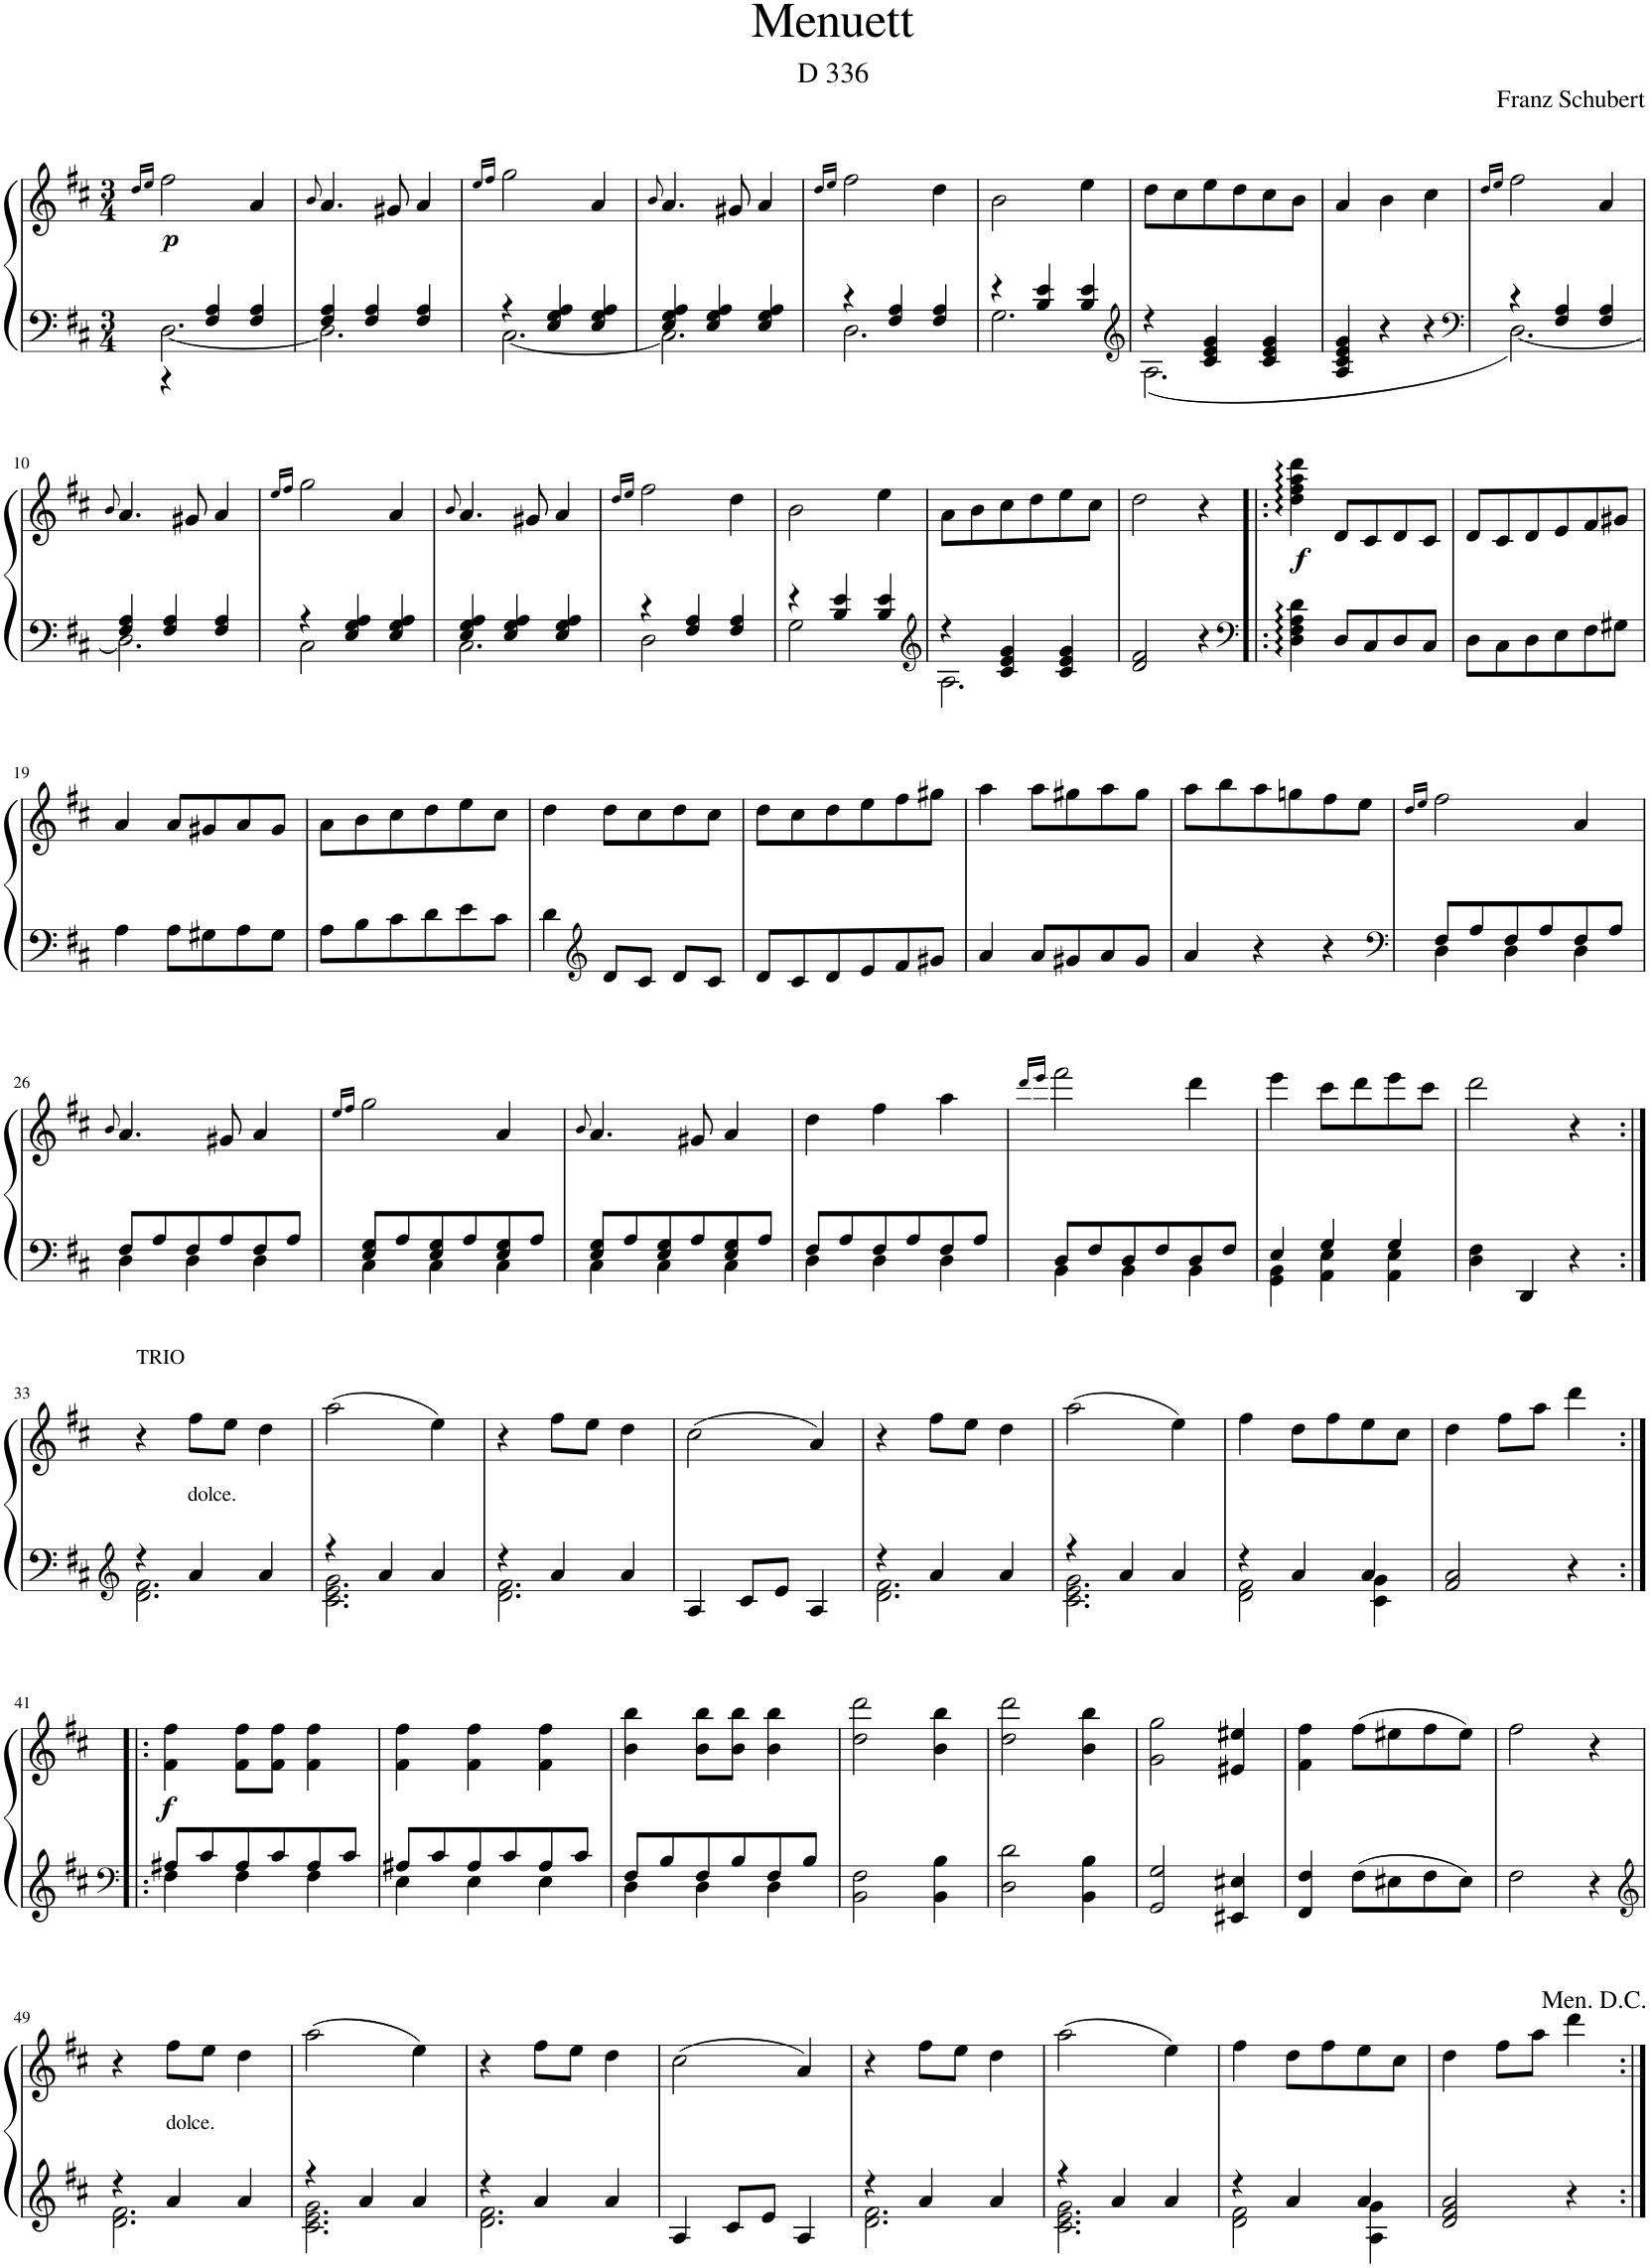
**kern	**kern	**dynam
*part1	*part1	*part1
*staff2	*staff1	*staff1/2
*I"Piano	*	*
*I'Pno.	*	*
*clefF4	*clefG2	*
*k[f#c#]	*k[f#c#]	*
*M3/4	*M3/4	*
=1	=1	=1
.	16qdd/LL	.
.	16qee/JJ	.
*^	*	*
!	!	!	!LO:DY:b
[2.D\	4r	2ff#\	p
.	4F#/ 4A/	.	.
.	4F#/ 4A/	4a/	.
=2	=2	=2	=2
.	.	8qb/	.
4F#/ 4A/	2.D\]	4.a/	.
4F#/ 4A/	.	.	.
.	.	8g#X/	.
4F#/ 4A/	.	4a/	.
=3	=3	=3	=3
.	.	16qee/LL	.
.	.	16qff#/JJ	.
4r	[2.C#\	2gg\	.
4E/ 4G/ 4A/	.	.	.
4E/ 4G/ 4A/	.	4a/	.
=4	=4	=4	=4
.	.	8qb/	.
4E/ 4G/ 4A/	2.C#\]	4.a/	.
4E/ 4G/ 4A/	.	.	.
.	.	8g#X/	.
4E/ 4G/ 4A/	.	4a/	.
=5	=5	=5	=5
.	.	16qdd/LL	.
.	.	16qee/JJ	.
4r	2.D\	2ff#\	.
4F#/ 4A/	.	.	.
4F#/ 4A/	.	4dd\	.
=6	=6	=6	=6
4r	2.G\	2b\	.
4B/ 4e/	.	.	.
4B/ 4e/	.	4ee\	.
=7	=7	=7	=7
*clefG2	*	*	*
4r	2.A\	8dd\L	.
.	.	8cc#\	.
4c#/ 4e/ 4g/	.	8ee\	.
.	.	8dd\	.
4c#/ 4e/ 4g/	.	8cc#\	.
.	.	8b\J	.
*v	*v	*	*
=8	=8	=8
4A/ 4c#/ 4e/ 4g/	4a/	.
4r	4b\	.
4r	4cc#\	.
=9	=9	=9
*clefF4	*	*
.	16qdd/LL	.
.	16qee/JJ	.
*^	*	*
4r	[2.D\	2ff#\	.
4F#/ 4A/	.	.	.
4F#/ 4A/	.	4a/	.
!!LO:LB:g=z
=10	=10	=10	=10
.	.	8qb/	.
4F#/ 4A/	2.D\]	4.a/	.
4F#/ 4A/	.	.	.
.	.	8g#X/	.
4F#/ 4A/	.	4a/	.
=11	=11	=11	=11
.	.	16qee/LL	.
.	.	16qff#/JJ	.
4r	2C#\	2gg\	.
4E/ 4G/ 4A/	.	.	.
4E/ 4G/ 4A/	4ryy	4a/	.
=12	=12	=12	=12
.	.	8qb/	.
4E/ 4G/ 4A/	2.C#\	4.a/	.
4E/ 4G/ 4A/	.	.	.
.	.	8g#X/	.
4E/ 4G/ 4A/	.	4a/	.
=13	=13	=13	=13
.	.	16qdd/LL	.
.	.	16qee/JJ	.
4r	2D\	2ff#\	.
4F#/ 4A/	.	.	.
4F#/ 4A/	4ryy	4dd\	.
=14	=14	=14	=14
4r	2G\	2b\	.
4B/ 4e/	.	.	.
4B/ 4e/	4ryy	4ee\	.
=15	=15	=15	=15
*clefG2	*	*	*
4r	2.A\	8a\L	.
.	.	8b\	.
4c#/ 4e/ 4g/	.	8cc#\	.
.	.	8dd\	.
4c#/ 4e/ 4g/	.	8ee\	.
.	.	8cc#\J	.
*v	*v	*	*
=16	=16	=16
2d/ 2f#/	2dd\	.
4r	4r	.
=17!|:	=17!|:	=17!|:
*clefF4	*	*
!	!	!LO:DY:b
4D\: 4F#\: 4A\: 4d\:	4dd\: 4ff#\: 4aa\: 4ddd\:	f
8D/L	8d/L	.
8C#/	8c#/	.
8D/	8d/	.
8C#/J	8c#/J	.
=18	=18	=18
8D\L	8d/L	.
8C#\	8c#/	.
8D\	8d/	.
8E\	8e/	.
8F#\	8f#/	.
8G#X\J	8g#X/J	.
!!LO:LB:g=z
=19	=19	=19
4A\	4a/	.
8A\L	8a/L	.
8G#X\	8g#X/	.
8A\	8a/	.
8G#\J	8g#/J	.
=20	=20	=20
8A\L	8a\L	.
8B\	8b\	.
8c#\	8cc#\	.
8d\	8dd\	.
8e\	8ee\	.
8c#\J	8cc#\J	.
=21	=21	=21
4d\	4dd\	.
*clefG2	*	*
8d/L	8dd\L	.
8c#/J	8cc#\	.
8d/L	8dd\	.
8c#/J	8cc#\J	.
=22	=22	=22
8d/L	8dd\L	.
8c#/	8cc#\	.
8d/	8dd\	.
8e/	8ee\	.
8f#/	8ff#\	.
8g#X/J	8gg#X\J	.
=23	=23	=23
4a/	4aa\	.
8a/L	8aa\L	.
8g#X/	8gg#X\	.
8a/	8aa\	.
8g#/J	8gg#\J	.
=24	=24	=24
4a/	8aa\L	.
.	8bb\	.
4r	8aa\	.
.	8ggn\	.
4r	8ff#\	.
.	8ee\J	.
=25	=25	=25
*clefF4	*	*
.	16qdd/LL	.
.	16qee/JJ	.
*^	*	*
8F#/L	4D\	2ff#\	.
8A/	.	.	.
8F#/	4D\	.	.
8A/	.	.	.
8F#/	4D\	4a/	.
8A/J	.	.	.
!!LO:LB:g=z
=26	=26	=26	=26
.	.	8qb/	.
8F#/L	4D\	4.a/	.
8A/	.	.	.
8F#/	4D\	.	.
8A/	.	8g#X/	.
8F#/	4D\	4a/	.
8A/J	.	.	.
=27	=27	=27	=27
.	.	16qee/LL	.
.	.	16qff#/JJ	.
8E/ 8G/L	4C#\	2gg\	.
8A/	.	.	.
8E/ 8G/	4C#\	.	.
8A/	.	.	.
8E/ 8G/	4C#\	4a/	.
8A/J	.	.	.
=28	=28	=28	=28
.	.	8qb/	.
8E/ 8G/L	4C#\	4.a/	.
8A/	.	.	.
8E/ 8G/	4C#\	.	.
8A/	.	8g#X/	.
8E/ 8G/	4C#\	4a/	.
8A/J	.	.	.
=29	=29	=29	=29
8F#/L	4D\	4dd\	.
8A/	.	.	.
8F#/	4D\	4ff#\	.
8A/	.	.	.
8F#/	4D\	4aa\	.
8A/J	.	.	.
=30	=30	=30	=30
.	.	16qddd/LL	.
.	.	16qeee/JJ	.
8D/L	4BB\	2fff#\	.
8F#/	.	.	.
8D/	4BB\	.	.
8F#/	.	.	.
8D/	4BB\	4ddd\	.
8F#/J	.	.	.
=31	=31	=31	=31
4E/	4GG\ 4BB\	4eee\	.
4G/	4AA\ 4E\	8ccc#\L	.
.	.	8ddd\	.
4G/	4AA\ 4E\	8eee\	.
.	.	8ccc#\J	.
*v	*v	*	*
=32	=32	=32
4D\ 4F#\	2ddd\	.
4DD/	.	.
4r	4r	.
!!LO:LB:g=z
=33:|!	=33:|!	=33:|!
*clefG2	*	*
*^	*	*
!	!	!LO:TX:a:t=TRIO	!
4r	2.d\ 2.f#\	4r	.
!LO:TX:a:t=dolce.	!	!	!
4a/	.	8ff#\L	.
.	.	8ee\J	.
4a/	.	4dd\	.
=34	=34	=34	=34
4r	2.c#\ 2.e\ 2.g\	(2aa\	.
4a/	.	.	.
4a/	.	4ee\)	.
=35	=35	=35	=35
4r	2.d\ 2.f#\	4r	.
4a/	.	8ff#\L	.
.	.	8ee\J	.
4a/	.	4dd\	.
*v	*v	*	*
=36	=36	=36
4A/	(2cc#\	.
8c#/L	.	.
8e/J	.	.
4A/	4a/)	.
=37	=37	=37
*^	*	*
4r	2.d\ 2.f#\	4r	.
4a/	.	8ff#\L	.
.	.	8ee\J	.
4a/	.	4dd\	.
=38	=38	=38	=38
4r	2.c#\ 2.e\ 2.g\	(2aa\	.
4a/	.	.	.
4a/	.	4ee\)	.
=39	=39	=39	=39
4r	2d\ 2f#\	4ff#\	.
4a/	.	8dd\L	.
.	.	8ff#\	.
4a/	4c#\ 4g\	8ee\	.
.	.	8cc#\J	.
*v	*v	*	*
=40	=40	=40
2f#/ 2a/	4dd\	.
.	8ff#\L	.
.	8aa\J	.
4r	4ddd\	.
!!LO:LB:g=z
=41:|!|:	=41:|!|:	=41:|!|:
*clefF4	*	*
*^	*	*
!	!	!	!LO:DY:a=2
8A#X/L	4F#\	4f#\ 4ff#\	f
8c#/	.	.	.
8A#/	4F#\	8f#\ 8ff#\L	.
8c#/	.	8f#\ 8ff#\J	.
8A#/	4F#\	4f#\ 4ff#\	.
8c#/J	.	.	.
=42	=42	=42	=42
8A#X/L	4E\	4f#\ 4ff#\	.
8c#/	.	.	.
8A#/	4E\	4f#\ 4ff#\	.
8c#/	.	.	.
8A#/	4E\	4f#\ 4ff#\	.
8c#/J	.	.	.
=43	=43	=43	=43
8F#/L	4D\	4b\ 4bb\	.
8B/	.	.	.
8F#/	4D\	8b\ 8bb\L	.
8B/	.	8b\ 8bb\J	.
8F#/	4D\	4b\ 4bb\	.
8B/J	.	.	.
*v	*v	*	*
=44	=44	=44
2BB\ 2F#\	2dd\ 2ddd\	.
4BB\ 4B\	4b\ 4bb\	.
=45	=45	=45
2D\ 2d\	2dd\ 2ddd\	.
4BB\ 4B\	4b\ 4bb\	.
=46	=46	=46
2GG/ 2G/	2g\ 2gg\	.
4EE#X/ 4E#X/	4e#X/ 4ee#X/	.
=47	=47	=47
4FF#/ 4F#/	4f#\ 4ff#\	.
8F#\L	(8ff#\L	.
8E#X\	8ee#X\	.
8F#\	8ff#\	.
8E#\J	8ee#\J)	.
=48	=48	=48
2F#\	2ff#\	.
4r	4r	.
!!LO:LB:g=z
=49	=49	=49
*clefG2	*	*
*^	*	*
4r	2.d\ 2.f#\	4r	.
!LO:TX:a:t=dolce.	!	!	!
4a/	.	8ff#\L	.
.	.	8ee\J	.
4a/	.	4dd\	.
=50	=50	=50	=50
4r	2.c#\ 2.e\ 2.g\	(2aa\	.
4a/	.	.	.
4a/	.	4ee\)	.
=51	=51	=51	=51
4r	2.d\ 2.f#\	4r	.
4a/	.	8ff#\L	.
.	.	8ee\J	.
4a/	.	4dd\	.
*v	*v	*	*
=52	=52	=52
4A/	(2cc#\	.
8c#/L	.	.
8e/J	.	.
4A/	4a/)	.
=53	=53	=53
*^	*	*
4r	2.d\ 2.f#\	4r	.
4a/	.	8ff#\L	.
.	.	8ee\J	.
4a/	.	4dd\	.
=54	=54	=54	=54
4r	2.c#\ 2.e\ 2.g\	(2aa\	.
4a/	.	.	.
4a/	.	4ee\)	.
=55	=55	=55	=55
4r	2d\ 2f#\	4ff#\	.
4a/	.	8dd\L	.
.	.	8ff#\	.
4a/	4A\ 4g\	8ee\	.
.	.	8cc#\J	.
*v	*v	*	*
=56	=56	=56
2d/ 2f#/ 2a/	4dd\	.
.	8ff#\L	.
.	8aa\J	.
4r	4ddd\	.
!	!LO:TX:a:t=Men. D.C.	!
!LO:TX:a:t=Men. D.C.	!	!
=:|!	=:|!	=:|!
*-	*-	*-
